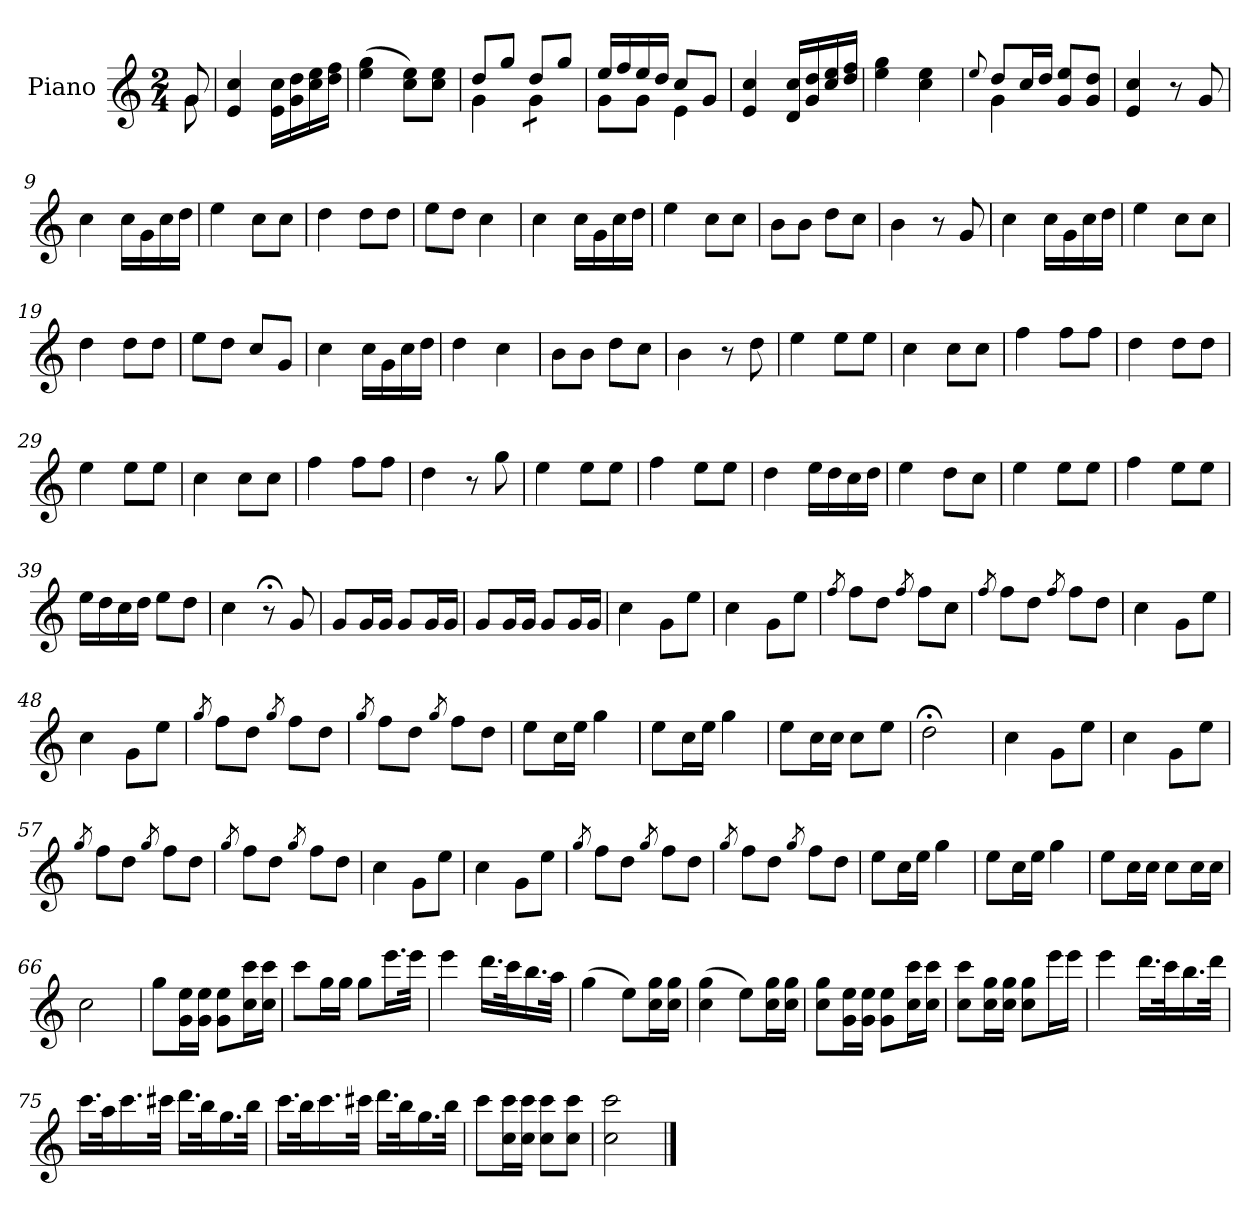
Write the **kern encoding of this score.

**kern
*part1
*staff1
*I"Piano
*I'Pno.
*clefG2
*k[]
*M2/4
=
*^
8g/	8g\
*v	*v
=1
4e/ 4cc/
16e\ 16cc\LL
16g\ 16dd\
16cc\ 16ee\
16dd\ 16ff\JJ
=2
(>4ee\ 4gg\
8cc\ 8ee\L)
8cc\ 8ee\J
=3
*^
8dd/L	4g\
8gg/J	.
*tremolo	*
8dd/L	8g\L
8gg/J	8g\J
=4	=4
16ee/LL	8g\L
16ff/	.
16ee/	8g\J
*Xtremolo	*
16dd/JJ	.
8cc/L	4e\
8g/J	.
*v	*v
=5
4e/ 4cc/
16d/ 16cc/LL
16g/ 16dd/
16cc/ 16ee/
16dd/ 16ff/JJ
=6
4ee\ 4gg\
4cc\ 4ee\
=7
8qqee/
*^
8dd/L	4g\
16cc/L	.
16dd/JJ	.
8g/ 8ee/L	4ryy
8g/ 8dd/J	.
*v	*v
=8
4e/ 4cc/
8r
8g/
=9
4cc\
16cc\LL
16g\
16cc\
16dd\JJ
!!LO:LB:g=z
=10
4ee\
8cc\L
8cc\J
!!LO:LB:g=z
=11
4dd\
8dd\L
8dd\J
=12
8ee\L
8dd\J
4cc\
=13
4cc\
16cc\LL
16g\
16cc\
16dd\JJ
=14
4ee\
8cc\L
8cc\J
=15
8b\L
8b\J
8dd\L
8cc\J
=16
4b\
8r
8g/
=17
4cc\
16cc\LL
16g\
16cc\
16dd\JJ
=18
4ee\
8cc\L
8cc\J
=19
4dd\
8dd\L
8dd\J
=20
8ee\L
8dd\J
8cc/L
8g/J
=21
4cc\
16cc\LL
16g\
16cc\
16dd\JJ
!!LO:LB:g=z
=22
4dd\
4cc\
!!LO:LB:g=z
=23
8b\L
8b\J
8dd\L
8cc\J
=24
4b\
8r
8dd\
=25
4ee\
8ee\L
8ee\J
=26
4cc\
8cc\L
8cc\J
=27
4ff\
8ff\L
8ff\J
=28
4dd\
8dd\L
8dd\J
=29
4ee\
8ee\L
8ee\J
=30
4cc\
8cc\L
8cc\J
=31
4ff\
8ff\L
8ff\J
=32
4dd\
8r
8gg\
=33
4ee\
8ee\L
8ee\J
=34
4ff\
8ee\L
8ee\J
!!LO:LB:g=z
=35
4dd\
16ee\LL
16dd\
16cc\
16dd\JJ
=36
4ee\
8dd\L
8cc\J
!!LO:LB:g=z
=37
4ee\
8ee\L
8ee\J
=38
4ff\
8ee\L
8ee\J
=39
16ee\LL
16dd\
16cc\
16dd\JJ
8ee\L
8dd\J
=40
4cc\
8r;<
8g/
=41
8g/L
16g/L
16g/JJ
8g/L
16g/L
16g/JJ
=42
8g/L
16g/L
16g/JJ
8g/L
16g/L
16g/JJ
=43
4cc\
8g\L
8ee\J
=44
4cc\
8g\L
8ee\J
=45
8qff/
8ff\L
8dd\J
8qff/
8ff\L
8cc\J
!!LO:LB:g=z
=46
8qff/
8ff\L
8dd\J
8qff/
8ff\L
8dd\J
!!LO:LB:g=z
=47
4cc\
8g\L
8ee\J
=48
4cc\
8g\L
8ee\J
=49
8qgg/
8ff\L
8dd\J
8qgg/
8ff\L
8dd\J
=50
8qgg/
8ff\L
8dd\J
8qgg/
8ff\L
8dd\J
=51
8ee\L
16cc\L
16ee\JJ
4gg\
=52
8ee\L
16cc\L
16ee\JJ
4gg\
=53
8ee\L
16cc\L
16cc\JJ
8cc\L
8ee\J
=54
2dd;<\
=55
4cc\
8g\L
8ee\J
=56
4cc\
8g\L
8ee\J
!!LO:LB:g=z
=57
8qgg/
8ff\L
8dd\J
8qgg/
8ff\L
8dd\J
!!LO:PB:g=z
=58
8qgg/
8ff\L
8dd\J
8qgg/
8ff\L
8dd\J
=59
4cc\
8g\L
8ee\J
=60
4cc\
8g\L
8ee\J
=61
8qgg/
8ff\L
8dd\J
8qgg/
8ff\L
8dd\J
=62
8qgg/
8ff\L
8dd\J
8qgg/
8ff\L
8dd\J
=63
8ee\L
16cc\L
16ee\JJ
4gg\
=64
8ee\L
16cc\L
16ee\JJ
4gg\
=65
8ee\L
16cc\L
16cc\JJ
8cc\L
16cc\L
16cc\JJ
=66
2cc\
!!LO:LB:g=z
=67
8gg\L
16g\ 16ee\L
16g\ 16ee\JJ
8g\ 8ee\L
16cc\ 16ccc\L
16cc\ 16ccc\JJ
!!LO:LB:g=z
=68
8ccc\L
16gg\L
16gg\JJ
8gg\L
16.eee\L
32eee\JJk
=69
4eee\
16.ddd\LL
32ccc\k
16.bb\
32aa\JJk
=70
(>4gg\
8ee\L)
16cc\ 16gg\L
16cc\ 16gg\JJ
=71
(>4cc\ 4gg\
8ee\L)
16cc\ 16gg\L
16cc\ 16gg\JJ
=72
8cc\ 8gg\L
16g\ 16ee\L
16g\ 16ee\JJ
8g\ 8ee\L
16cc\ 16ccc\L
16cc\ 16ccc\JJ
=73
8cc\ 8ccc\L
16cc\ 16gg\L
16cc\ 16gg\JJ
8cc\ 8gg\L
16eee\L
16eee\JJ
=74
4eee\
16.ddd\LL
32ccc\k
16.bb\
32ddd\JJk
!!LO:LB:g=z
=75
16.ccc\LL
32aa\k
16.ccc\
32ccc#X\JJk
16.ddd\LL
32bb\k
16.gg\
32bb\JJk
=76
16.ccc\LL
32bb\k
16.ccc\
32ccc#X\JJk
16.ddd\LL
32bb\k
16.gg\
32bb\JJk
=77
8ccc\L
16cc\ 16ccc\L
16cc\ 16ccc\JJ
8cc\ 8ccc\L
8cc\ 8ccc\J
=78
2cc\ 2ccc\
==
*-
